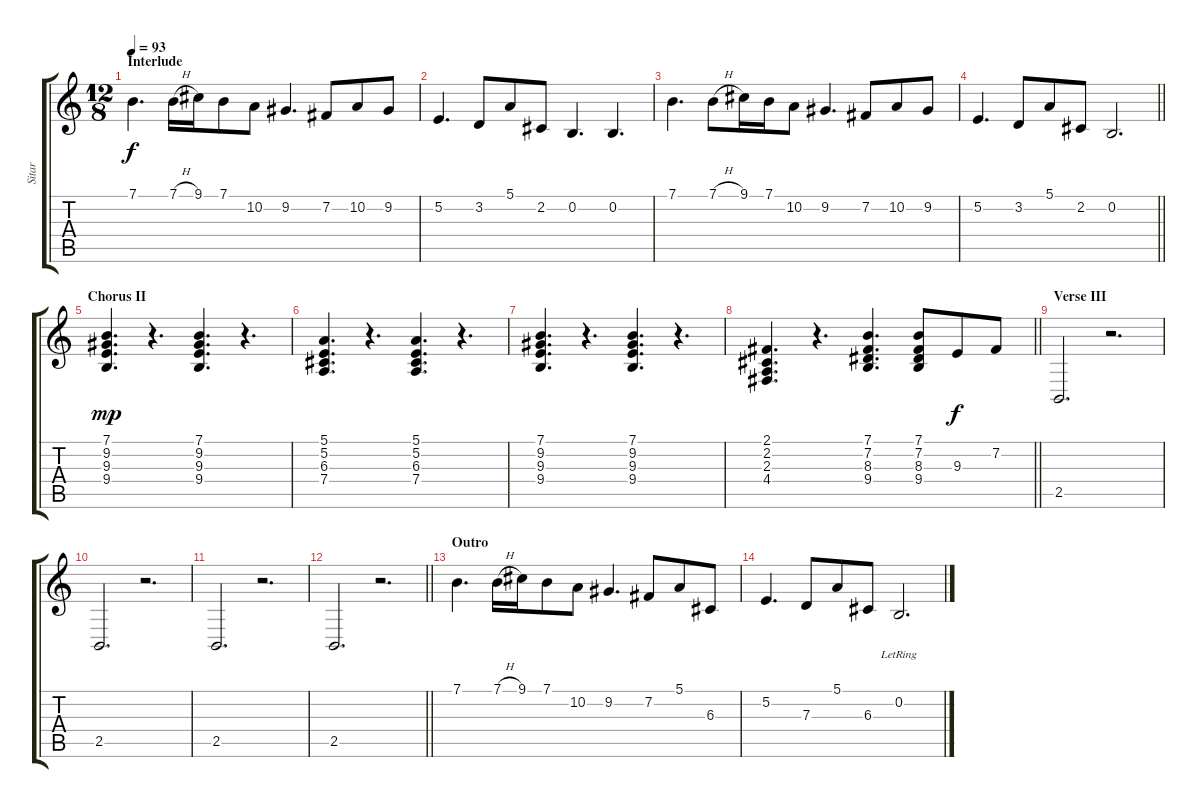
\track ("Sitar" "Sitar") {instrument sitar}
\staff {score tabs}
\tuning (E4 B3 G3 D3 A2 E2) {hide}
\ts (12 8)
\section ("" "Interlude")
\tempo 93
\clef g2
\ks c
7.1.4{d dy f} 7.1{h}.16 9.1.16 7.1.8 10.2.8 9.2.4{d} 7.2.8 10.2.8 9.2.8 |
5.2.4{d} 3.2.8 5.1.8 2.2.8 0.2.4{d} 0.2.4{d} |
7.1.4{d} 7.1{h}.8 9.1.16 7.1.16 10.2.8 9.2.4{d} 7.2.8 10.2.8 9.2.8 |
\barLineRight lightlight
5.2.4{d} 3.2.8 5.1.8 2.2.8 0.2.2{d} |
\section ("" "Chorus II")
(7.1 9.2 9.3 9.4).4{d dy mp} r.4{d} (7.1 9.2 9.3 9.4).4{d} r.4{d} |
(5.1 5.2 6.3 7.4).4{d} r.4{d} (5.1 5.2 6.3 7.4).4{d} r.4{d} |
(7.1 9.2 9.3 9.4).4{d} r.4{d} (7.1 9.2 9.3 9.4).4{d} r.4{d} |
\barLineRight lightlight
(2.1 2.2 2.3 4.4).4{d} r.4{d} (7.1 7.2 8.3 9.4).4{d} (7.1 7.2 8.3 9.4).8 9.3.8{dy f} 7.2.8 |
\section ("" "Verse III")
2.5.2{d} r.2{d} |
2.5.2{d} r.2{d} |
2.5.2{d} r.2{d} |
\barLineRight lightlight
2.5.2{d} r.2{d} |
\section ("" "Outro")
7.1.4{d} 7.1{h}.16 9.1.16 7.1.8 10.2.8 9.2.4{d} 7.2.8 5.1.8 6.3.8 |
5.2.4{d} 7.3.8 5.1.8 6.3.8 0.2{lr}.2{d}
